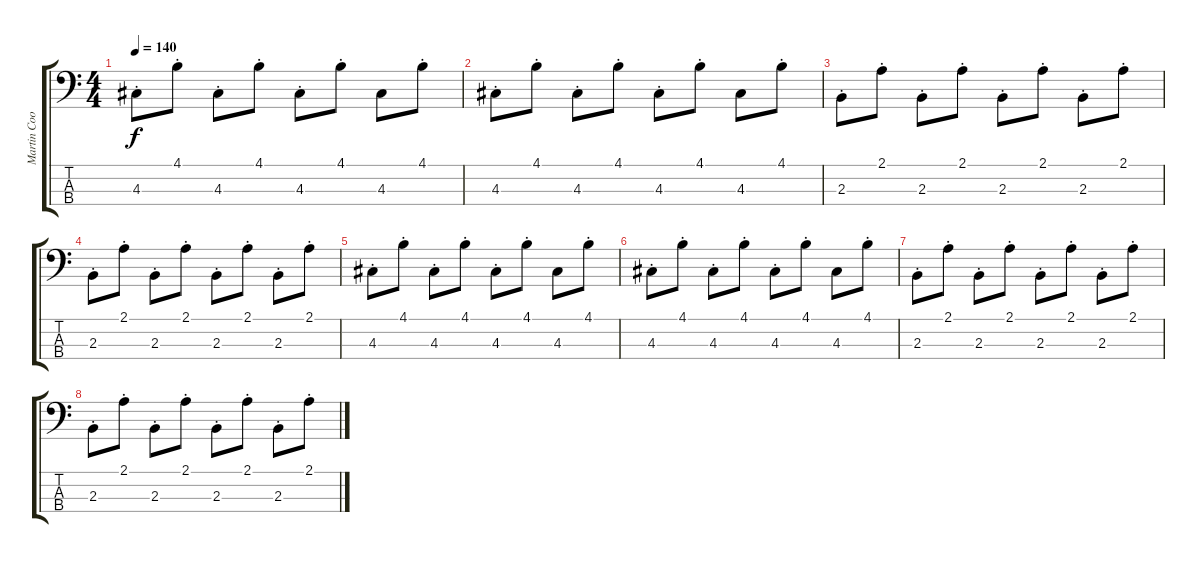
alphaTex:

\track ("Martin Cooper - Keyboard - bass" "Martin Coo") {instrument synthbass2}
\staff {score tabs}
\tuning (G2 D2 A1 E1) {hide}
\ts (4 4)
\tempo 140
\clef f4
\ks c
4.3{st}.8{dy f} 4.1{st}.8 4.3{st}.8 4.1{st}.8 4.3{st}.8 4.1{st}.8 4.3.8 4.1{st}.8 |
4.3{st}.8 4.1{st}.8 4.3{st}.8 4.1{st}.8 4.3{st}.8 4.1{st}.8 4.3.8 4.1{st}.8 |
2.3{st}.8 2.1{st}.8 2.3{st}.8 2.1{st}.8 2.3{st}.8 2.1{st}.8 2.3{st}.8 2.1{st}.8 |
2.3{st}.8 2.1{st}.8 2.3{st}.8 2.1{st}.8 2.3{st}.8 2.1{st}.8 2.3{st}.8 2.1{st}.8 |
4.3{st}.8 4.1{st}.8 4.3{st}.8 4.1{st}.8 4.3{st}.8 4.1{st}.8 4.3.8 4.1{st}.8 |
4.3{st}.8 4.1{st}.8 4.3{st}.8 4.1{st}.8 4.3{st}.8 4.1{st}.8 4.3.8 4.1{st}.8 |
2.3{st}.8 2.1{st}.8 2.3{st}.8 2.1{st}.8 2.3{st}.8 2.1{st}.8 2.3{st}.8 2.1{st}.8 |
2.3{st}.8 2.1{st}.8 2.3{st}.8 2.1{st}.8 2.3{st}.8 2.1{st}.8 2.3{st}.8 2.1{st}.8
